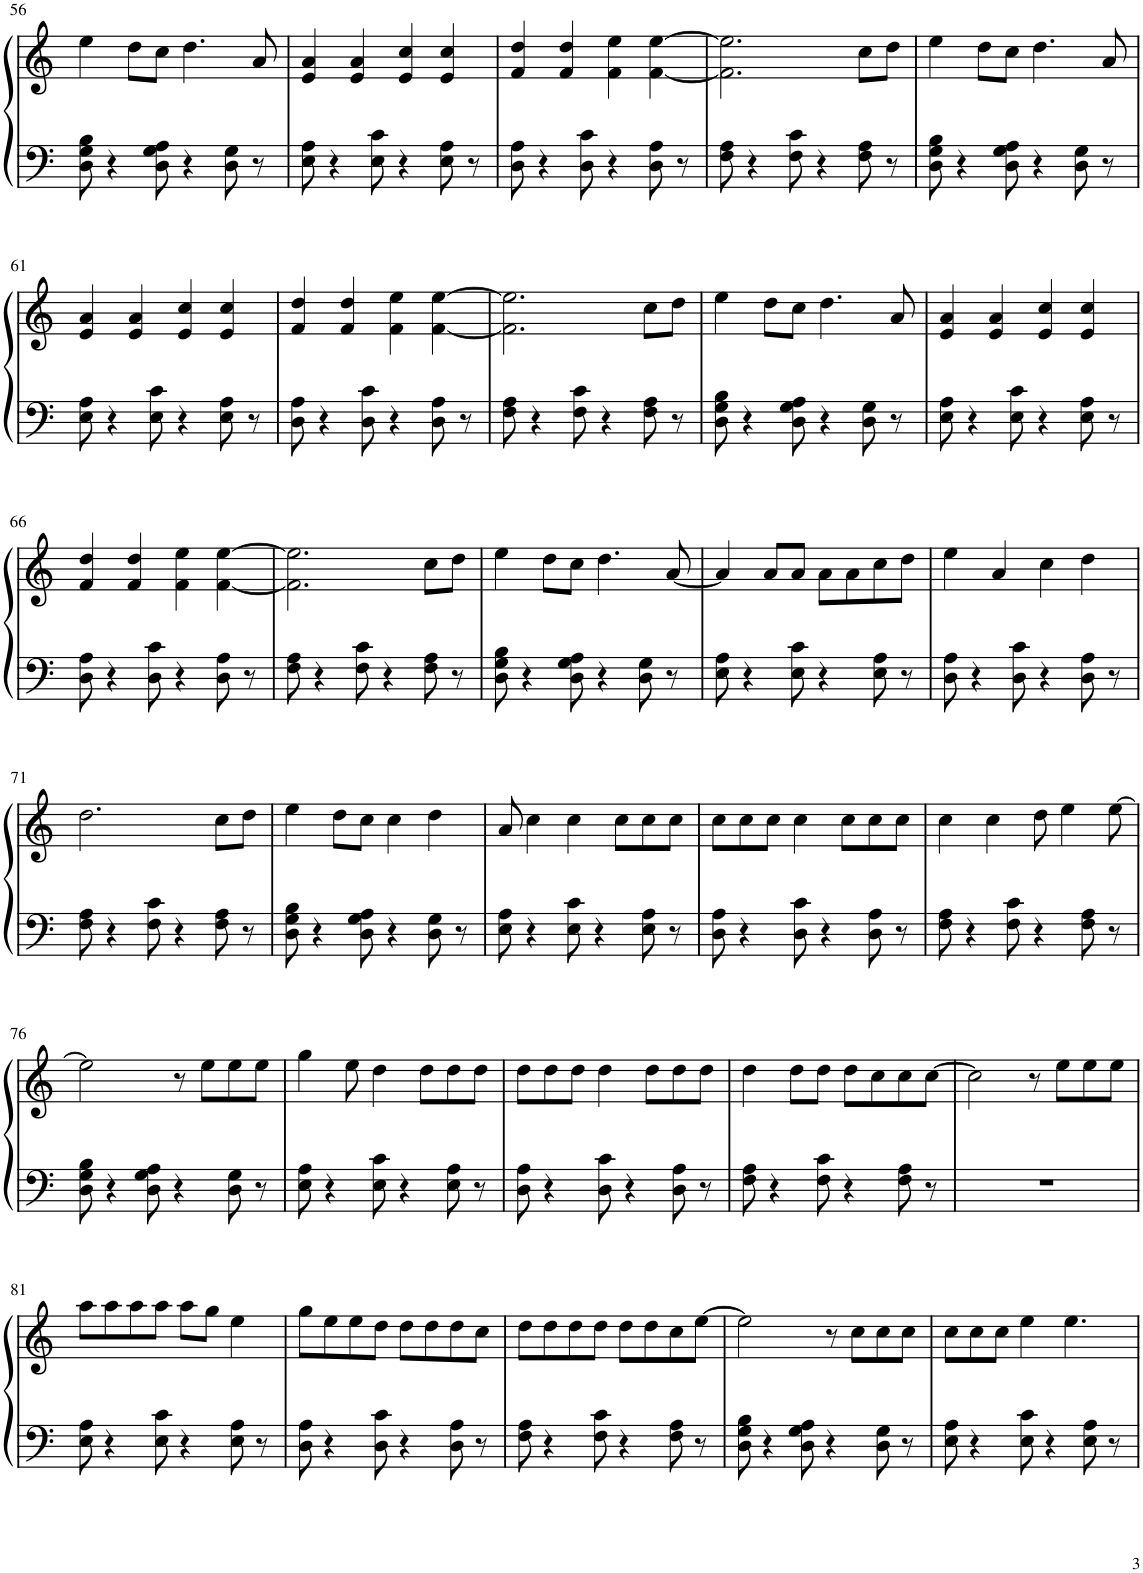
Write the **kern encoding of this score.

**kern	**kern
*part1	*part1
*staff2	*staff1
*I"Piano	*
*I'Pno.	*
!!LO:PB:g=z
*clefF4	*clefG2
*k[]	*k[]
*M4/4	*M4/4
=56	=56
8D\ 8G\ 8B\	4ee\
4r	.
.	8dd\L
8D\ 8G\ 8A\	8cc\J
4r	4.dd\
8D\ 8G\	.
8r	8a/
=57	=57
8E\ 8A\	4e/ 4a/
4r	.
.	4e/ 4a/
8E\ 8c\	.
4r	4e/ 4cc/
8E\ 8A\	4e/ 4cc/
8r	.
=58	=58
8D\ 8A\	4f/ 4dd/
4r	.
.	4f/ 4dd/
8D\ 8c\	.
4r	4f\ 4ee\
8D\ 8A\	[4f\ [4ee\
8r	.
=59	=59
8F\ 8A\	2.f\] 2.ee\]
4r	.
8F\ 8c\	.
4r	.
8F\ 8A\	8cc\L
8r	8dd\J
=60	=60
8D\ 8G\ 8B\	4ee\
4r	.
.	8dd\L
8D\ 8G\ 8A\	8cc\J
4r	4.dd\
8D\ 8G\	.
8r	8a/
!!LO:LB:g=z
=61	=61
8E\ 8A\	4e/ 4a/
4r	.
.	4e/ 4a/
8E\ 8c\	.
4r	4e/ 4cc/
8E\ 8A\	4e/ 4cc/
8r	.
=62	=62
8D\ 8A\	4f/ 4dd/
4r	.
.	4f/ 4dd/
8D\ 8c\	.
4r	4f\ 4ee\
8D\ 8A\	[4f\ [4ee\
8r	.
=63	=63
8F\ 8A\	2.f\] 2.ee\]
4r	.
8F\ 8c\	.
4r	.
8F\ 8A\	8cc\L
8r	8dd\J
=64	=64
8D\ 8G\ 8B\	4ee\
4r	.
.	8dd\L
8D\ 8G\ 8A\	8cc\J
4r	4.dd\
8D\ 8G\	.
8r	8a/
=65	=65
8E\ 8A\	4e/ 4a/
4r	.
.	4e/ 4a/
8E\ 8c\	.
4r	4e/ 4cc/
8E\ 8A\	4e/ 4cc/
8r	.
!!LO:LB:g=z
=66	=66
8D\ 8A\	4f/ 4dd/
4r	.
.	4f/ 4dd/
8D\ 8c\	.
4r	4f\ 4ee\
8D\ 8A\	[4f\ [4ee\
8r	.
=67	=67
8F\ 8A\	2.f\] 2.ee\]
4r	.
8F\ 8c\	.
4r	.
8F\ 8A\	8cc\L
8r	8dd\J
=68	=68
8D\ 8G\ 8B\	4ee\
4r	.
.	8dd\L
8D\ 8G\ 8A\	8cc\J
4r	4.dd\
8D\ 8G\	.
8r	[8a/
=69	=69
8E\ 8A\	4a/]
4r	.
.	8a/L
8E\ 8c\	8a/J
4r	8a\L
.	8a\
8E\ 8A\	8cc\
8r	8dd\J
=70	=70
8D\ 8A\	4ee\
4r	.
.	4a/
8D\ 8c\	.
4r	4cc\
8D\ 8A\	4dd\
8r	.
!!LO:LB:g=z
=71	=71
8F\ 8A\	2.dd\
4r	.
8F\ 8c\	.
4r	.
8F\ 8A\	8cc\L
8r	8dd\J
=72	=72
8D\ 8G\ 8B\	4ee\
4r	.
.	8dd\L
8D\ 8G\ 8A\	8cc\J
4r	4cc\
8D\ 8G\	4dd\
8r	.
=73	=73
8E\ 8A\	8a/
4r	4cc\
8E\ 8c\	4cc\
4r	.
.	8cc\L
8E\ 8A\	8cc\
8r	8cc\J
=74	=74
8D\ 8A\	8cc\L
4r	8cc\
.	8cc\J
8D\ 8c\	4cc\
4r	.
.	8cc\L
8D\ 8A\	8cc\
8r	8cc\J
=75	=75
8F\ 8A\	4cc\
4r	.
.	4cc\
8F\ 8c\	.
4r	8dd\
.	4ee\
8F\ 8A\	.
8r	[8ee\
!!LO:LB:g=z
=76	=76
8D\ 8G\ 8B\	2ee\]
4r	.
8D\ 8G\ 8A\	.
4r	8r
.	8ee\L
8D\ 8G\	8ee\
8r	8ee\J
=77	=77
8E\ 8A\	4gg\
4r	.
.	8ee\
8E\ 8c\	4dd\
4r	.
.	8dd\L
8E\ 8A\	8dd\
8r	8dd\J
=78	=78
8D\ 8A\	8dd\L
4r	8dd\
.	8dd\J
8D\ 8c\	4dd\
4r	.
.	8dd\L
8D\ 8A\	8dd\
8r	8dd\J
=79	=79
8F\ 8A\	4dd\
4r	.
.	8dd\L
8F\ 8c\	8dd\J
4r	8dd\L
.	8cc\
8F\ 8A\	8cc\
8r	[8cc\J
=80	=80
1r	2cc\]
.	8r
.	8ee\L
.	8ee\
.	8ee\J
!!LO:LB:g=z
=81	=81
8E\ 8A\	8aa\L
4r	8aa\
.	8aa\
8E\ 8c\	8aa\J
4r	8aa\L
.	8gg\J
8E\ 8A\	4ee\
8r	.
=82	=82
8D\ 8A\	8gg\L
4r	8ee\
.	8ee\
8D\ 8c\	8dd\J
4r	8dd\L
.	8dd\
8D\ 8A\	8dd\
8r	8cc\J
=83	=83
8F\ 8A\	8dd\L
4r	8dd\
.	8dd\
8F\ 8c\	8dd\J
4r	8dd\L
.	8dd\
8F\ 8A\	8cc\
8r	[8ee\J
=84	=84
8D\ 8G\ 8B\	2ee\]
4r	.
8D\ 8G\ 8A\	.
4r	8r
.	8cc\L
8D\ 8G\	8cc\
8r	8cc\J
=85	=85
8E\ 8A\	8cc\L
4r	8cc\
.	8cc\J
8E\ 8c\	4ee\
4r	.
.	4.ee\
8E\ 8A\	.
8r	.
=	=
*-	*-
